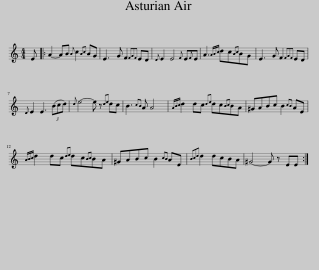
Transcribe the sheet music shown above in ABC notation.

X:1
L:1/8
M:4/4
I:linebreak $
K:C
V:1 treble
V:1
 E |: A2- AB{B} c2{Bc} BG | E3 G F2{FGF} ED |{D} E2 E4{F} E{F}E | A3{ABc} dc{Bc}BG | %5
 E3 G F2{FGF} ED |${D} E2 E3 (3(Bcd) |{d} e4- e z{de} dc | B3{cB} A A4 |{ABc} d2 dc{de} dc{Bc}BA | %10
 ^GABc B2{cB} AE |${ABc} d2 dc{de} dc{Bc}BA | ^GABc B2{cB} AE |{Bcd} d2 dcBA | ^G4- G z EE :| %15
